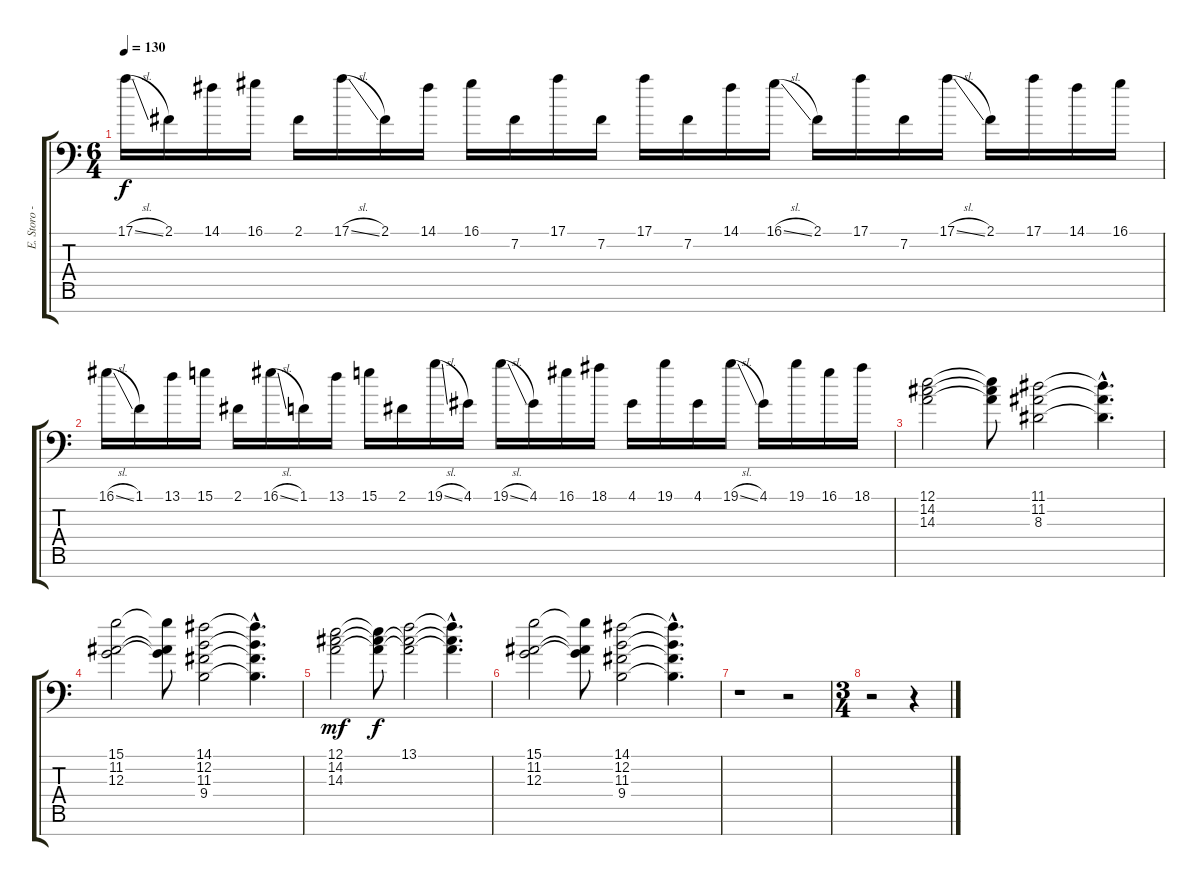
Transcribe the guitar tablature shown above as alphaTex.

\track ("E. Storo - Keyboard" "E. Storo -") {instrument lead2sawtooth}
\staff {score tabs}
\tuning (E4 B3 G3 D3 A2 E2 D1) {hide}
\ts (6 4)
\tempo 130
\clef f4
\ks c
17.1{sl}.16{dy f} 2.1.16 14.1.16 16.1.16 2.1.16 17.1{sl}.16 2.1.16 14.1.16 16.1.16 7.2.16 17.1.16 7.2.16 17.1.16 7.2.16 14.1.16 16.1{sl}.16 2.1.16 17.1.16 7.2.16 17.1{sl}.16 2.1.16 17.1.16 14.1.16 16.1.16 |
16.1{sl}.16 1.1.16 13.1.16 15.1.16 2.1.16 16.1{sl}.16 1.1.16 13.1.16 15.1.16 2.1.16 19.1{sl}.16 4.1.16 19.1{sl}.16 4.1.16 16.1.16 18.1.16 4.1.16 19.1.16 4.1.16 19.1{sl}.16 4.1.16 19.1.16 16.1.16 18.1.16 |
(12.1 14.2 14.3).2{volume 10 balance 5 instrument synthstrings2} (12.1{t} 14.2{t} 14.3{t}).8 (11.1 11.2 8.3).2 (11.1{hac t} 11.2{hac t} 8.3{hac t}).4{d} |
(15.1 11.2 12.3).2 (15.1{t} 11.2{t} 12.3{t}).8 (14.1 12.2 11.3 9.4).2 (14.1{hac t} 12.2{hac t} 11.3{hac t} 9.4{hac t}).4{d} |
(12.1 14.2 14.3).2{dy mf} (12.1{t} 14.2{t} 14.3{t}).8{dy f} (13.1 14.2{t} 14.3{t}).2 (13.1{hac t} 14.2{hac t} 14.3{hac t}).4{d} |
(15.1 11.2 12.3).2 (15.1{t} 11.2{t} 12.3{t}).8 (14.1 12.2 11.3 9.4).2 (14.1{hac t} 12.2{hac t} 11.3{hac t} 9.4{hac t}).4{d} |
r.1 r.2 |
\ts (3 4)
r.2 r.4
